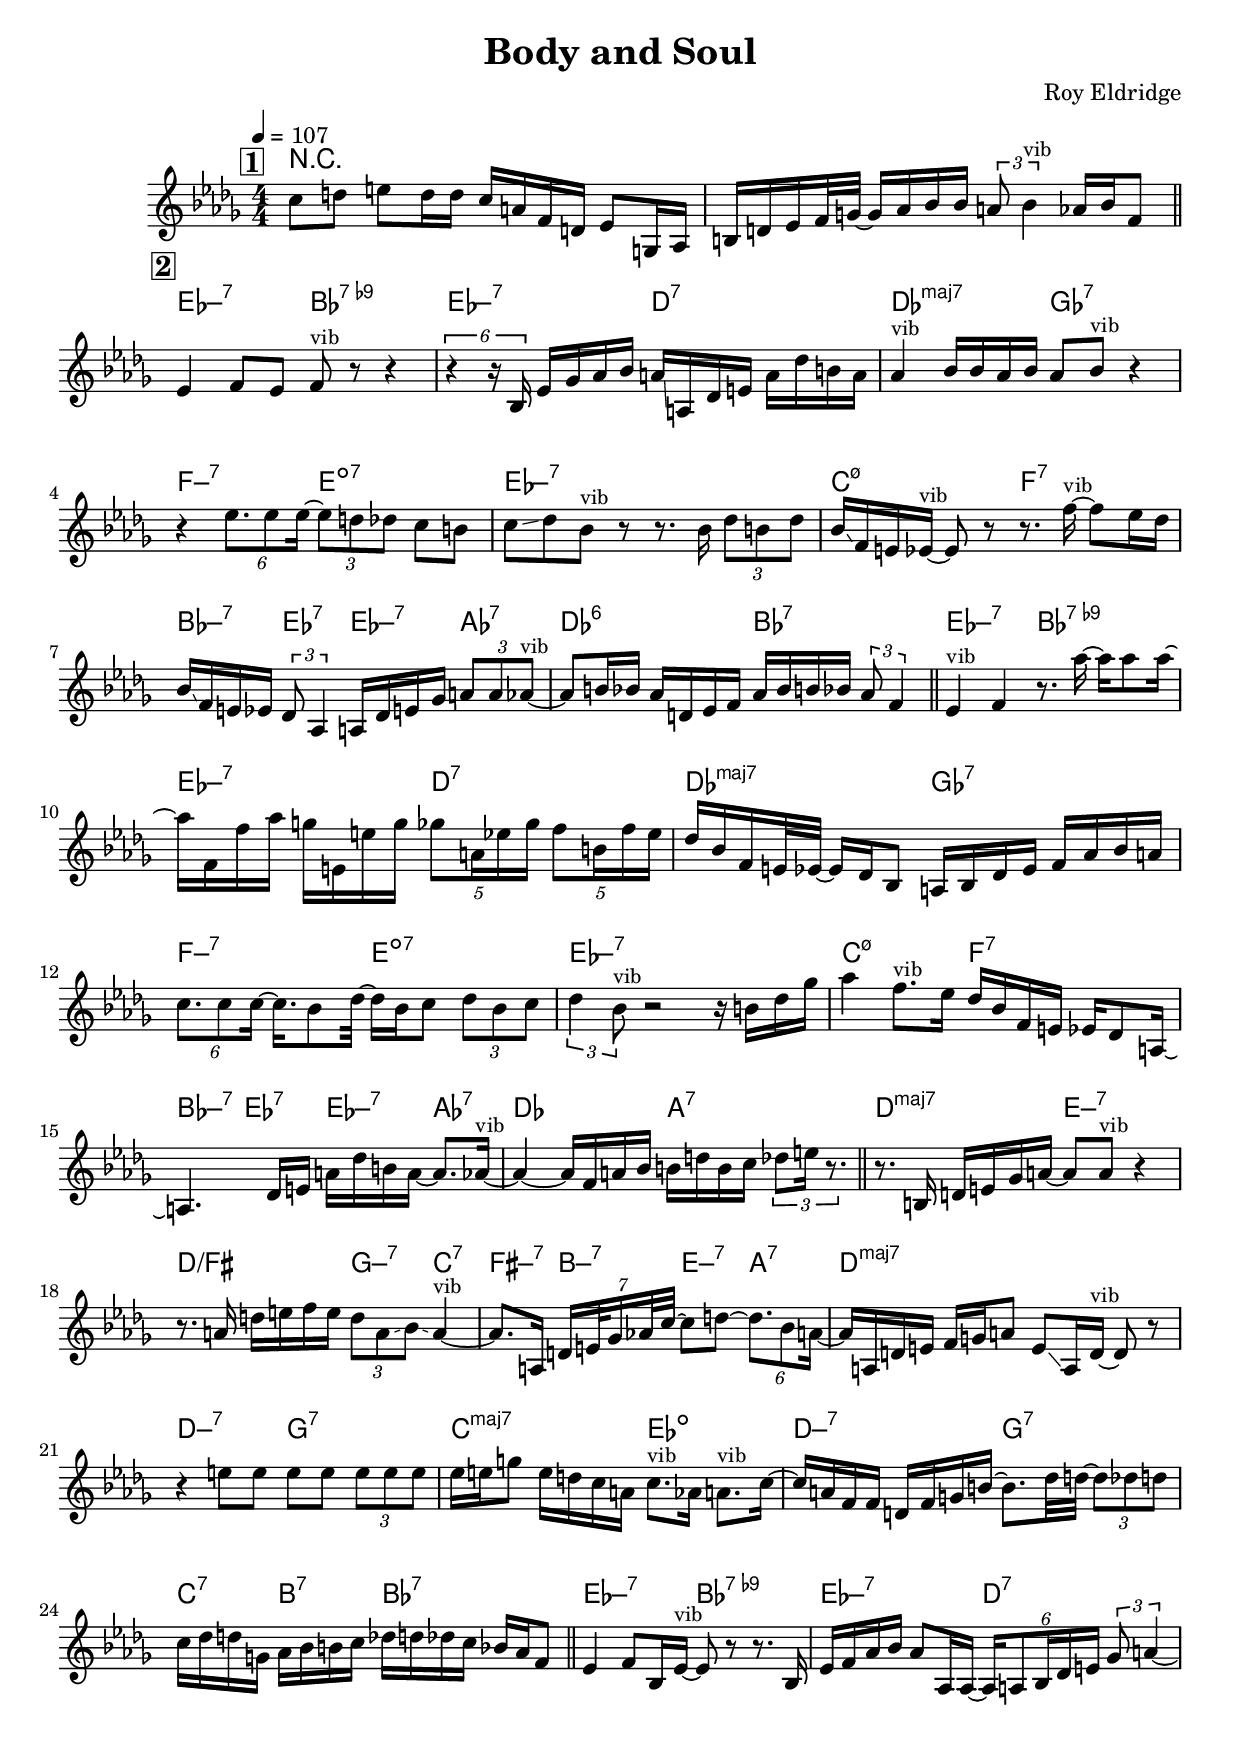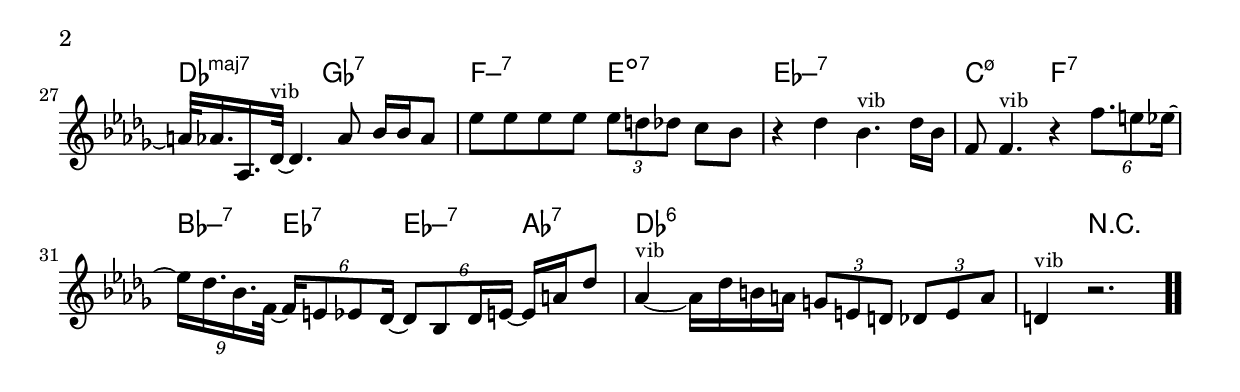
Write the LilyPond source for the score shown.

\version "2.13.2"

#(ly:set-option 'point-and-click #f)

\header {
  title = "Body and Soul"
  composer = "Roy Eldridge"
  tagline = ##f
}
global =
{
    \override Staff.TimeSignature #'style = #'()
    \time 4/4
    \clef "treble"
    \key des \major
    \override Rest #'direction = #'0
    \override MultiMeasureRest #'staff-position = #0
}
\score
{
<<
    \transpose c' c'

    \new ChordNames { \chords {
      \set majorSevenSymbol = \markup { "maj7" }
      \set minorChordModifier = \markup { \char ##x2013 }
      | r4 s2. | s1 
      | es2:min7 bes2:9- | es2:min7 d2:7 | des2:maj ges2:7 | f2:min7 e2:dim7 | es1:min7 | c2:min5-7 f2:7 | bes4:min7 es4:7 es4:min7 aes4:7 | des2:6 bes2:7 
      | es2:min7 bes2:9- | es2:min7 d2:7 | des2:maj ges2:7 | f2:min7 e2:dim7 | es1:min7 | c2:min5-7 f2:7 | bes4:min7 es4:7 es4:min7 aes4:7 | des2 a2:7 
      | d2:maj e2:min7 | d2:/fis g4:min7 c4:7 | fis4:min7 b4:min7 e4:min7 a4:7 | d1:maj | d2:min7 g2:7 | c2:maj es2:dim | d2:min7 g2:7 | c4:7 b4:7 bes2:7 
      | es2:min7 bes2:9- | es2:min7 d2:7 | des2:maj ges2:7 | f2:min7 e2:dim7 | es1:min7 | c2:min5-7 f2:7 | bes4:min7 es4:7 es4:min7 aes4:7 | des1:6 
      | s4 r2.|
      }
      }

    \new Staff
    <<
    \transpose c' c'

    {
      \global
  		%\override Score.MetronomeMark #'transparent = ##t
  		%\override Score.MetronomeMark #'stencil = ##f
  		
  		\override HorizontalBracket #'direction = #UP
  		\override HorizontalBracket #'bracket-flare = #'(0 . 0)
  		
  		\override TextSpanner #'dash-fraction = #1.0
  		\override TextSpanner #'bound-details #'left #'text = \markup{ \concat{\draw-line #'(0 . -1.0) \draw-line #'(1.0 . 0) }}
  		\override TextSpanner #'bound-details #'right #'text = \markup{ \concat{ \draw-line #'(1.0 . 0) \draw-line #'(0 . -1.0) }}
          \set Score.markFormatter = #format-mark-box-numbers


      \tempo 4 = 107
      \set Score.currentBarNumber = #-1
     
      \bar "||" \mark \default c''8 d''8 e''8 d''16 d''16 c''16 a'16 f'16 d'16 es'8 g16 aes16 
      | b16 d'16 es'16 f'32 g'32~ g'16 aes'16 bes'16 bes'16 \tuplet 3/2 {a'8 bes'4^\markup{\left-align \small vib}} aes'16 bes'16 f'8 
      \bar "||" \mark \default es'4 f'8 es'8 f'8^\markup{\left-align \small vib} r8 r4 
      | \tuplet 6/4 {r4 r16 bes16} es'16 ges'16 aes'16 bes'16 a'16\glissando  a16 des'16 e'16 a'16 des''16 b'16 a'16 
      | aes'4^\markup{\left-align \small vib} bes'16 bes'16 aes'16 bes'16 aes'8 bes'8^\markup{\left-align \small vib} r4 
      | r4 \tuplet 6/4 {es''8. es''8 es''16~} \tuplet 3/2 {es''8 d''8 des''8} c''8 b'8 
      | c''8\glissando  des''8 bes'8^\markup{\left-align \small vib} r8 r8. bes'16 \tuplet 3/2 {des''8 b'8 des''8} 
      | bes'16\glissando  f'16 e'16 es'16~^\markup{\left-align \small vib} es'8 r8 r8. f''16~^\markup{\left-align \small vib} f''8 es''16 des''16 
      | bes'16\glissando  f'16 e'16 es'16 \tuplet 3/2 {des'8 aes4} a16 des'16 e'16 ges'16 \tuplet 3/2 {a'8 a'8 aes'8~^\markup{\left-align \small vib}} 
      | aes'8 b'16 bes'16 aes'16 d'16 es'16 f'16 aes'16 bes'16 b'16 bes'16 \tuplet 3/2 {aes'8 f'4} 
      \bar "||" es'4^\markup{\left-align \small vib} f'4 r8. aes''16~ aes''16 aes''8 aes''16~ 
      | aes''16 f'16 f''16 aes''16 g''16 e'16 e''16 g''16 \tuplet 5/4 {ges''8 a'16 es''16 ges''16} \tuplet 5/4 {f''8 b'16 f''16 es''16} 
      | des''16 bes'16 f'16 e'32 es'32~ es'16 des'16 bes8 a16 bes16 des'16 es'16 f'16 aes'16 bes'16 a'16 
      | \tuplet 6/4 {c''8. c''8 c''16~} c''16. bes'8 des''32~ des''16 bes'16 c''8 \tuplet 3/2 {des''8 bes'8 c''8} 
      | \tuplet 3/2 {des''4 bes'8^\markup{\left-align \small vib}} r2 r16 b'16 des''16 ges''16 
      | aes''4 f''8.^\markup{\left-align \small vib} es''16 des''16 bes'16 f'16 e'16 es'16 des'8 a16~ 
      | a4. des'16 e'16 a'16 des''16 b'16 a'16~ a'8. aes'16~^\markup{\left-align \small vib} 
      | aes'4~ aes'16 f'16 a'16 bes'16 b'16 d''16 b'16 c''16 \tuplet 3/2 {des''8 e''16 r8.} 
      \bar "||" r8. b16 d'16 e'16 ges'16 a'16~ a'8 a'8^\markup{\left-align \small vib} r4 
      | r8. a'16 d''16 e''16 f''16 e''16 \tuplet 3/2 {d''8 a'8\glissando  bes'8\glissando } a'4~^\markup{\left-align \small vib} 
      | a'8. a16 \tuplet 7/8 {d'16 e'32 ges'16 aes'32 c''32~} c''8 d''8~ \tuplet 6/4 {d''8. bes'8 a'16~} 
      | a'16 a16 d'16 e'16 f'16 g'16 a'8 e'8\glissando  a16 d'16~^\markup{\left-align \small vib} d'8 r8 
      | r4 e''8 e''8 e''8 e''8 \tuplet 3/2 {e''8 e''8 e''8} 
      | es''16 e''16 g''8 e''16 d''16 c''16 a'16 c''8.^\markup{\left-align \small vib} aes'16\glissando  a'8.^\markup{\left-align \small vib} c''16~ 
      | c''16 a'16 f'16 f'16 d'16 f'16 g'16 b'16~ b'8. des''32\glissando  d''32~ \tuplet 3/2 {d''8 des''8 d''8} 
      | c''16 des''16 d''16 g'16 aes'16 bes'16 b'16 c''16 des''16 d''16 des''16 c''16 bes'16 aes'16 f'8 
      \bar "||" es'4 f'8 bes16 es'16~^\markup{\left-align \small vib} es'8 r8 r8. bes16 
      | es'16 f'16 aes'16 bes'16 aes'8 aes16 aes16~ \tuplet 6/4 {aes16 a8 bes16 des'16 e'16} \tuplet 3/2 {ges'8 a'4~} 
      | a'32 aes'16. aes16. des'32~^\markup{\left-align \small vib} des'4. aes'8 bes'16 bes'16 aes'8 
      | es''8 es''8 es''8 es''8 \tuplet 3/2 {es''8 d''8 des''8} c''8 bes'8 
      | r4 des''4 bes'4.^\markup{\left-align \small vib} des''16 bes'16 
      | f'8 f'4.^\markup{\left-align \small vib} r4 \tuplet 6/4 {f''8. e''8 es''16~} 
      | \tuplet 9/8 {es''16 des''16. bes'16. f'32~} \tuplet 6/4 {f'16 e'8 es'8 des'16~} \tuplet 6/4 {des'8 bes8 des'16 e'16~} e'16 a'16 des''8 
      | aes'4~^\markup{\left-align \small vib} aes'16 des''16 b'16 a'16 \tuplet 3/2 {g'8 e'8 d'8} \tuplet 3/2 {des'8 e'8 a'8} 
      | d'4^\markup{\left-align \small vib} r2.\bar  ".."
    }
    >>
>>    
}
